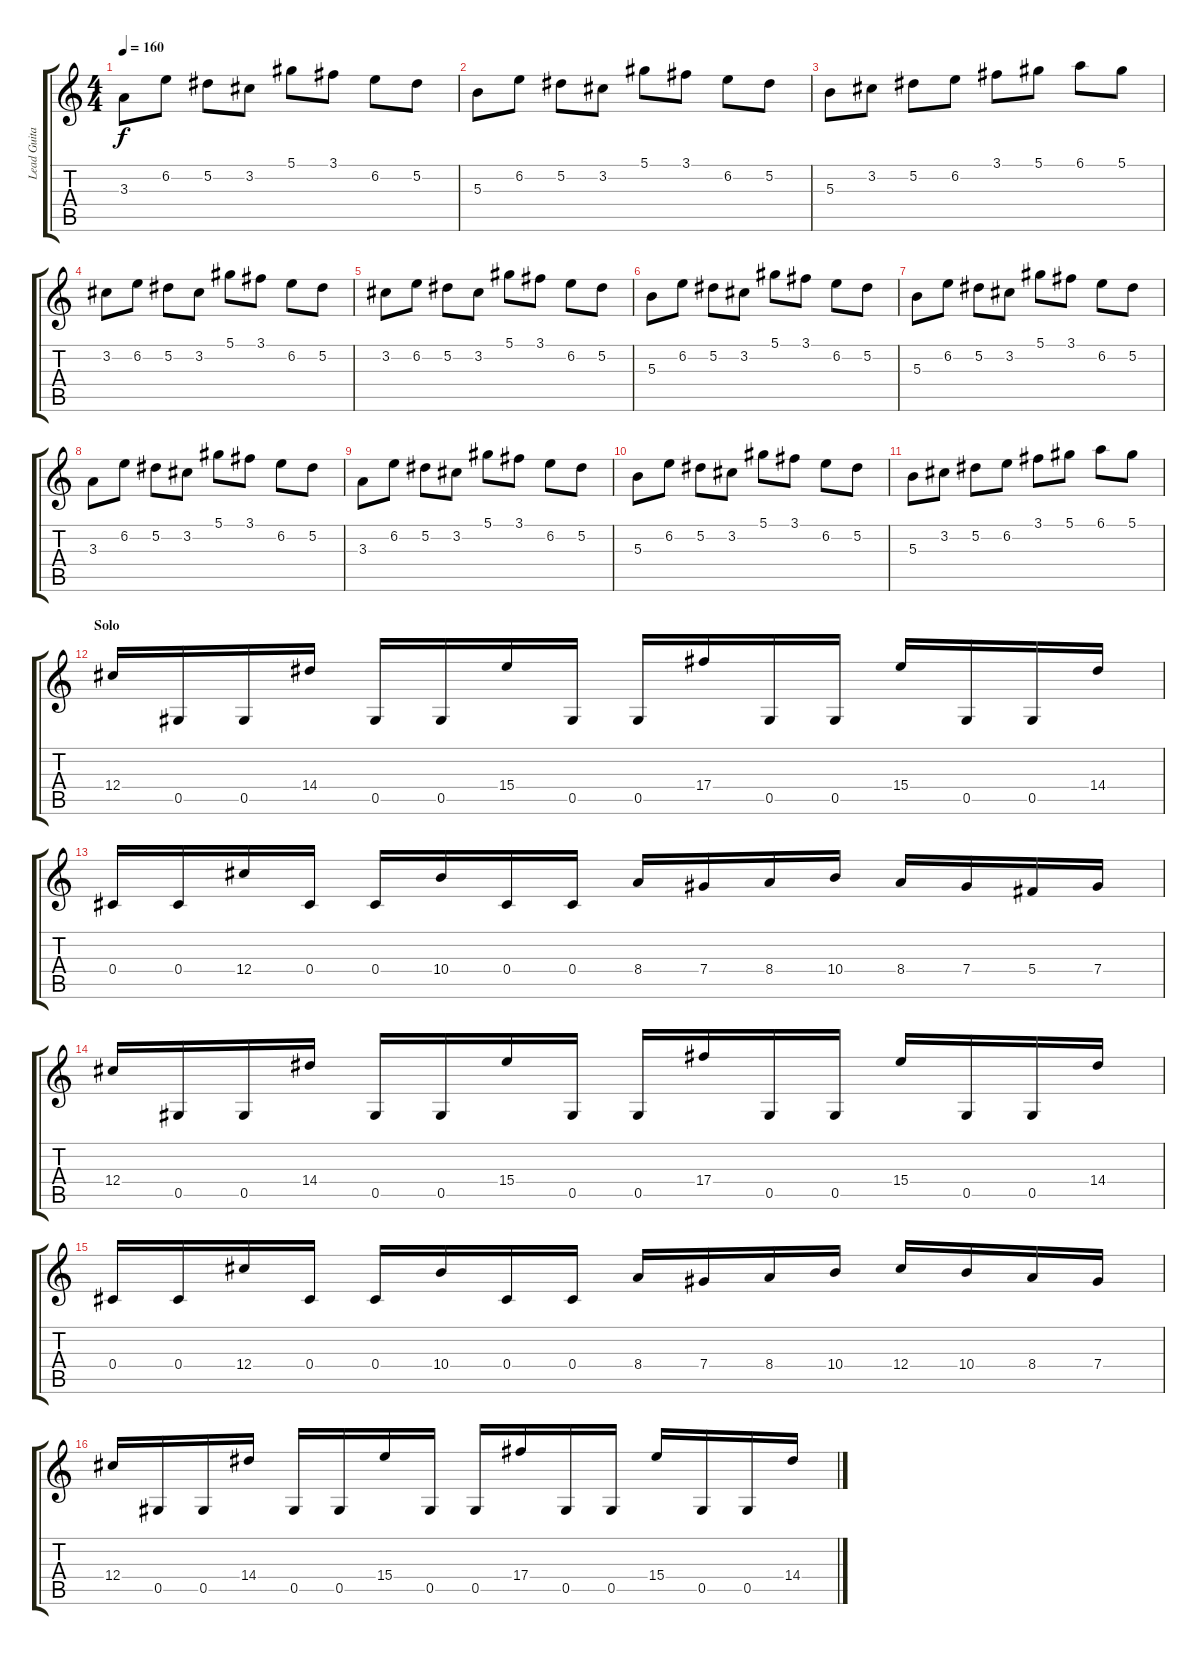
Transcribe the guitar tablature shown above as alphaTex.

\track ("Lead Guitar (Rafael Mendes)" "Lead Guita") {instrument distortionguitar}
\staff {score tabs}
\tuning (Eb4 Bb3 Gb3 Db3 Ab2 Eb2) {hide}
\ts (4 4)
\tempo 160
\clef g2
\ks c
3.3.8{dy f} 6.2.8 5.2.8 3.2.8 5.1.8 3.1.8 6.2.8 5.2.8 |
5.3.8 6.2.8 5.2.8 3.2.8 5.1.8 3.1.8 6.2.8 5.2.8 |
5.3.8 3.2.8 5.2.8 6.2.8 3.1.8 5.1.8 6.1.8 5.1.8 |
3.2.8 6.2.8 5.2.8 3.2.8 5.1.8 3.1.8 6.2.8 5.2.8 |
3.2.8 6.2.8 5.2.8 3.2.8 5.1.8 3.1.8 6.2.8 5.2.8 |
5.3.8 6.2.8 5.2.8 3.2.8 5.1.8 3.1.8 6.2.8 5.2.8 |
5.3.8 6.2.8 5.2.8 3.2.8 5.1.8 3.1.8 6.2.8 5.2.8 |
3.3.8 6.2.8 5.2.8 3.2.8 5.1.8 3.1.8 6.2.8 5.2.8 |
3.3.8 6.2.8 5.2.8 3.2.8 5.1.8 3.1.8 6.2.8 5.2.8 |
5.3.8 6.2.8 5.2.8 3.2.8 5.1.8 3.1.8 6.2.8 5.2.8 |
5.3.8 3.2.8 5.2.8 6.2.8 3.1.8 5.1.8 6.1.8 5.1.8 |
\section ("" "Solo")
12.4.16 0.5.16 0.5.16 14.4.16 0.5.16 0.5.16 15.4.16 0.5.16 0.5.16 17.4.16 0.5.16 0.5.16 15.4.16 0.5.16 0.5.16 14.4.16 |
0.4.16 0.4.16 12.4.16 0.4.16 0.4.16 10.4.16 0.4.16 0.4.16 8.4.16 7.4.16 8.4.16 10.4.16 8.4.16 7.4.16 5.4.16 7.4.16 |
12.4.16 0.5.16 0.5.16 14.4.16 0.5.16 0.5.16 15.4.16 0.5.16 0.5.16 17.4.16 0.5.16 0.5.16 15.4.16 0.5.16 0.5.16 14.4.16 |
0.4.16 0.4.16 12.4.16 0.4.16 0.4.16 10.4.16 0.4.16 0.4.16 8.4.16 7.4.16 8.4.16 10.4.16 12.4.16 10.4.16 8.4.16 7.4.16 |
12.4.16 0.5.16 0.5.16 14.4.16 0.5.16 0.5.16 15.4.16 0.5.16 0.5.16 17.4.16 0.5.16 0.5.16 15.4.16 0.5.16 0.5.16 14.4.16
